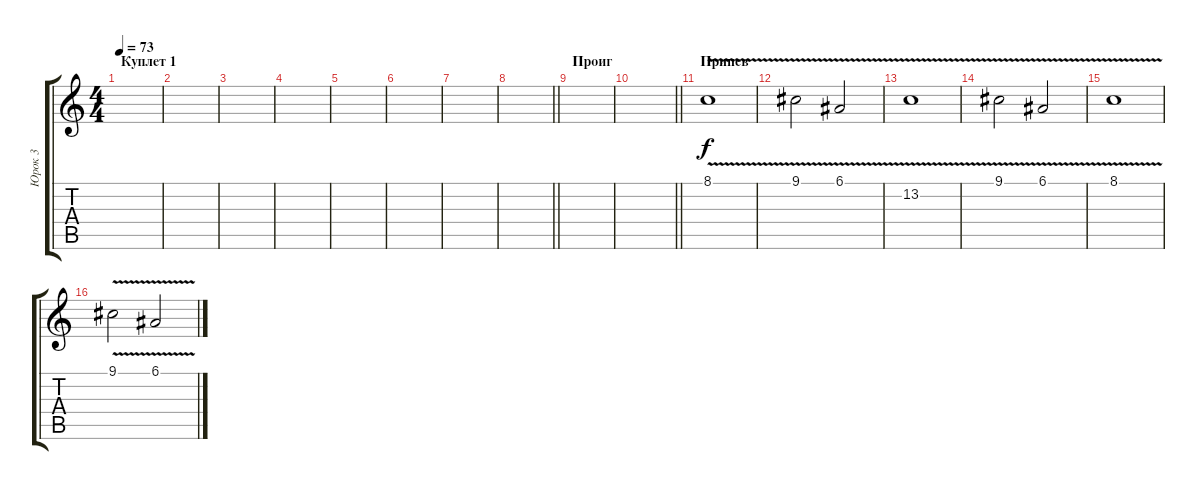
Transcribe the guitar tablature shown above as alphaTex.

\track ("Юрок 3" "Юрок 3") {instrument pad4choir}
\staff {score tabs}
\tuning (E4 B3 G3 D3 A2 E2) {hide}
\ts (4 4)
\section ("" "Куплет 1")
\tempo 73
\clef g2
\ks c
|
|
|
|
|
|
|
\barLineRight lightlight
|
\section ("" "Проиг")
|
\barLineRight lightlight
|
\section ("" "Припев")
8.1{v}.1 |
9.1{v}.2 6.1{v}.2 |
13.2{v}.1 |
9.1{v}.2 6.1{v}.2 |
8.1{v}.1 |
9.1{v}.2 6.1{v}.2
